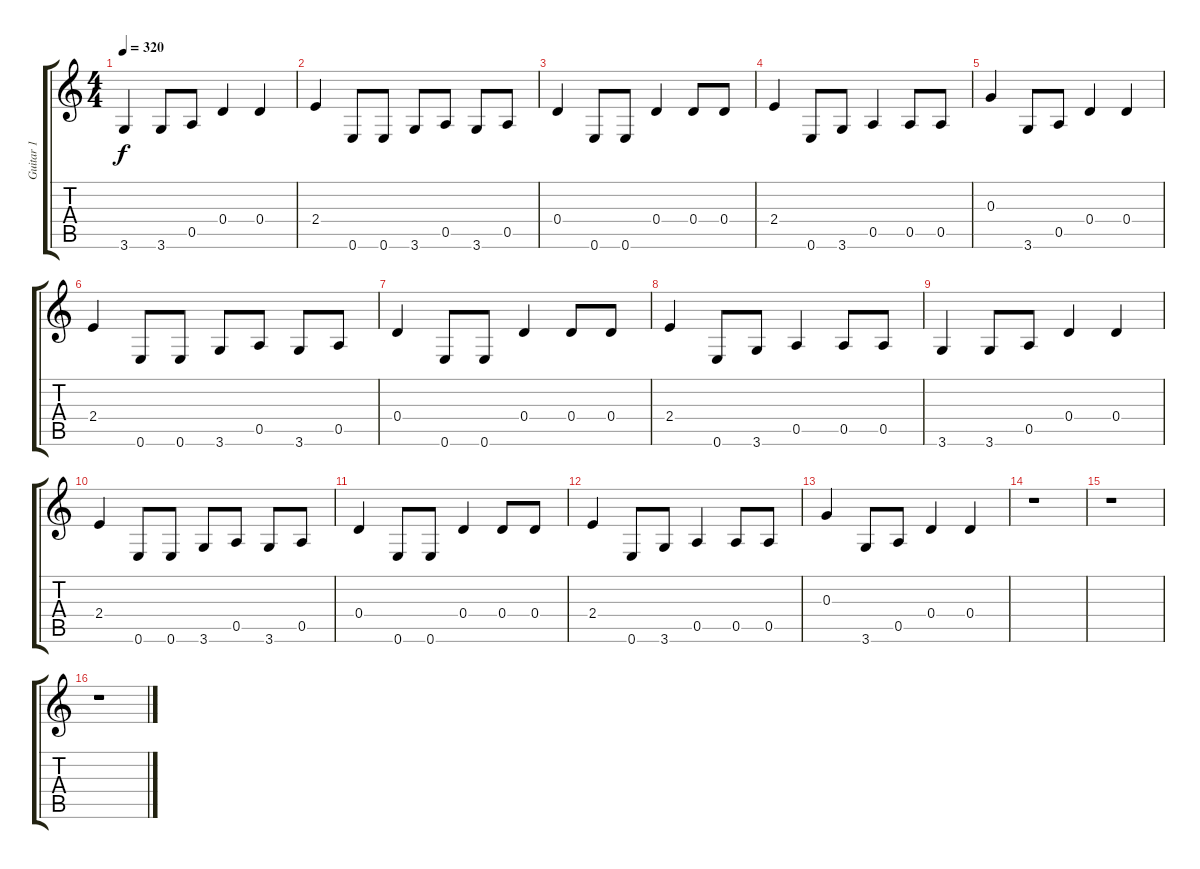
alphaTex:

\track ("Guitar 1" "Guitar 1") {instrument distortionguitar}
\staff {score tabs}
\tuning (E4 B3 G3 D3 A2 E2) {hide}
\ts (4 4)
\tempo 320
\clef g2
\ks c
3.6.4{dy f} 3.6.8 0.5.8 0.4.4 0.4.4 |
2.4.4 0.6.8 0.6.8 3.6.8 0.5.8 3.6.8 0.5.8 |
0.4.4 0.6.8 0.6.8 0.4.4 0.4.8 0.4.8 |
2.4.4 0.6.8 3.6.8 0.5.4 0.5.8 0.5.8 |
0.3.4 3.6.8 0.5.8 0.4.4 0.4.4 |
2.4.4 0.6.8 0.6.8 3.6.8 0.5.8 3.6.8 0.5.8 |
0.4.4 0.6.8 0.6.8 0.4.4 0.4.8 0.4.8 |
2.4.4 0.6.8 3.6.8 0.5.4 0.5.8 0.5.8 |
3.6.4 3.6.8 0.5.8 0.4.4 0.4.4 |
2.4.4 0.6.8 0.6.8 3.6.8 0.5.8 3.6.8 0.5.8 |
0.4.4 0.6.8 0.6.8 0.4.4 0.4.8 0.4.8 |
2.4.4 0.6.8 3.6.8 0.5.4 0.5.8 0.5.8 |
0.3.4 3.6.8 0.5.8 0.4.4 0.4.4 |
r.1 |
r.1 |
r.1
